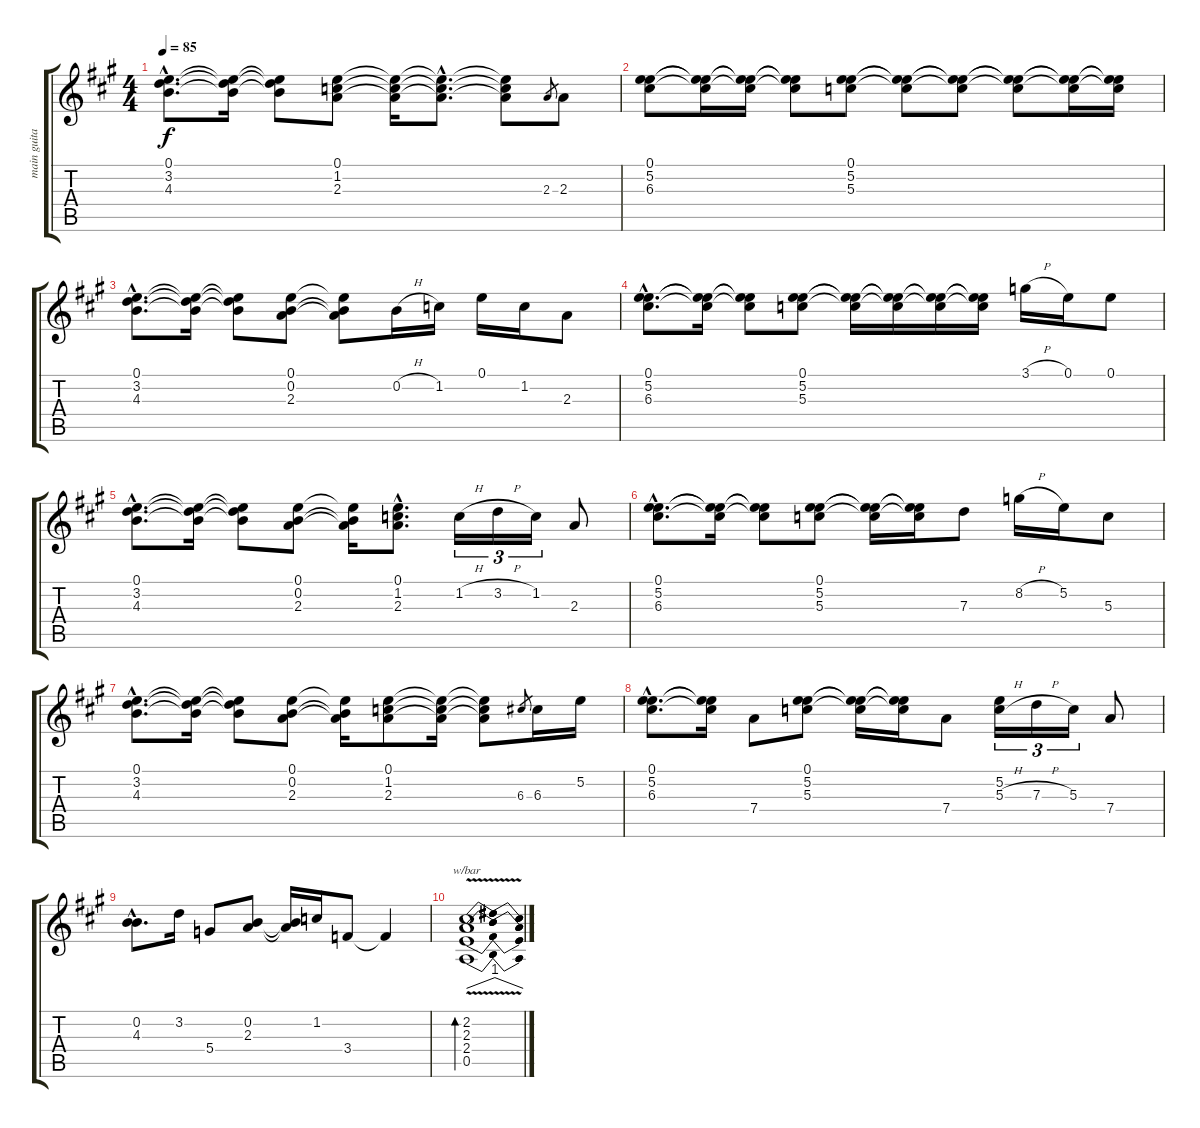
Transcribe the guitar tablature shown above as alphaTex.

\track ("main guitar" "main guita") {instrument acousticguitarnylon}
\staff {score tabs}
\tuning (E4 B3 G3 D3 A2 E2) {hide}
\ts (4 4)
\tempo 85
\clef g2
\ks a
(0.1{hac} 3.2{hac} 4.3{hac}).8{d dy f} (0.1{t} 3.2{t} 4.3{t}).16 (0.1{t} 3.2{t} 4.3{t}).8 (0.1 1.2 2.3).8 (0.1{t} 1.2{t} 2.3{t}).16 (0.1{hac t} 1.2{hac t} 2.3{hac t}).8{d} (0.1{t} 1.2{t} 2.3{t}).8 2.3.8{gr} 2.3.8 |
(0.1 5.2 6.3).8 (0.1{t} 5.2{t} 6.3{t}).16 (0.1{t} 5.2{t} 6.3{t}).16 (0.1{t} 5.2{t} 6.3{t}).8 (0.1 5.2 5.3).8 (0.1{t} 5.2{t} 5.3{t}).8 (0.1{t} 5.2{t} 5.3{t}).8 (0.1{t} 5.2{t} 5.3{t}).8 (0.1{t} 5.2{t} 5.3{t}).16 (0.1{t} 5.2{t} 5.3{t}).16 |
(0.1{hac} 3.2{hac} 4.3{hac}).8{d} (0.1{t} 3.2{t} 4.3{t}).16 (0.1{t} 3.2{t} 4.3{t}).8 (0.1 0.2 2.3).8 (0.1{t} 0.2{t} 2.3{t}).8 0.2{h}.16 1.2.16 0.1.16 1.2.16 2.3.8 |
(0.1{hac} 5.2{hac} 6.3{hac}).8{d} (0.1{t} 5.2{t} 6.3{t}).16 (0.1{t} 5.2{t} 6.3{t}).8 (0.1 5.2 5.3).8 (0.1{t} 5.2{t} 5.3{t}).16 (0.1{t} 5.2{t} 5.3{t}).16 (0.1{t} 5.2{t} 5.3{t}).16 (0.1{t} 5.2{t} 5.3{t}).16 3.1{h}.16 0.1.16 0.1.8 |
(0.1{hac} 3.2{hac} 4.3{hac}).8{d} (0.1{t} 3.2{t} 4.3{t}).16 (0.1{t} 3.2{t} 4.3{t}).8 (0.1 0.2 2.3).8 (0.1{t} 0.2{t} 2.3{t}).16 (0.1{hac} 1.2{hac} 2.3{hac}).8{d} 1.2{h}.16{tu (3 2)} 3.2{h}.16{tu (3 2)} 1.2.16{tu (3 2)} 2.3.8 |
(0.1{hac} 5.2{hac} 6.3{hac}).8{d} (0.1{t} 5.2{t} 6.3{t}).16 (0.1{t} 5.2{t} 6.3{t}).8 (0.1 5.2 5.3).8 (0.1{t} 5.2{t} 5.3{t}).16 (0.1{t} 5.2{t} 5.3{t}).16 7.3.8 8.2{h}.16 5.2.16 5.3.8 |
(0.1{hac} 3.2{hac} 4.3{hac}).8{d} (0.1{t} 3.2{t} 4.3{t}).16 (0.1{t} 3.2{t} 4.3{t}).8 (0.1 0.2 2.3).8 (0.1{t} 0.2{t} 2.3{t}).16 (0.1 1.2 2.3).8 (0.1{t} 1.2{t} 2.3{t}).16 (0.1{t} 1.2{t} 2.3{t}).8 6.3.8{gr} 6.3.16 5.2.16 |
(0.1{hac} 5.2{hac} 6.3{hac}).8{d} (0.1{t} 5.2{t} 6.3{t}).16 7.4.8 (0.1 5.2 5.3).8 (0.1{t} 5.2{t} 5.3{t}).16 (0.1{t} 5.2{t} 5.3{t}).16 7.4.8 (5.2 5.3{h}).16{tu (3 2)} 7.3{h}.16{tu (3 2)} 5.3.16{tu (3 2)} 7.4.8 |
(0.2{hac} 4.3{hac}).8{d} 3.2.16 5.4.8 (0.2 2.3).8 (0.2{t} 2.3{t}).16 1.2.16 3.4.8 3.4{t}.4 |
(2.2{v} 2.3{v} 2.4{v} 0.5{v}).1{tbe (dip default 0 0 30 4 60 0) bd 60}
